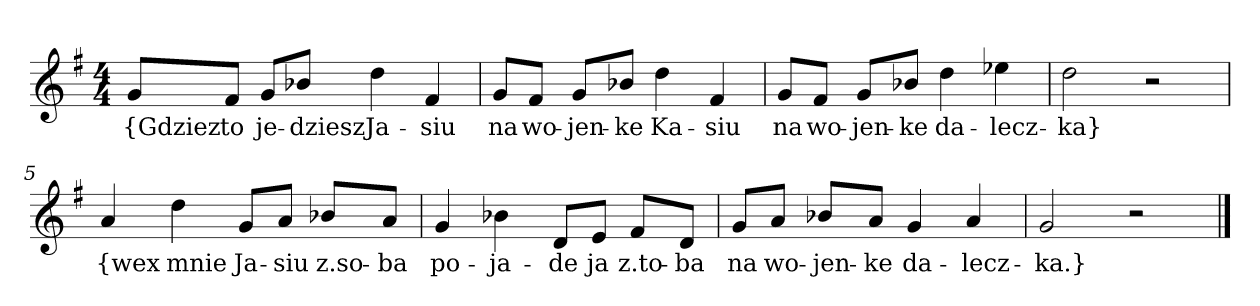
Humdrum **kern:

**kern	**text
*part1	*part1
*staff1	*staff1
*clefG2	*
*k[f#]	*
*M4/4	*
=	=
8g/L	{Gdziez
8f#/J	to
8g/L	je-
8b-X/J	-dziesz
4dd	Ja-
4f#	-siu
=2	=2
8g/L	na
8f#/J	wo-
8g/L	-jen-
8b-X/J	-ke
4dd	Ka-
4f#	-siu
=3	=3
8g/L	na
8f#/J	wo-
8g/L	-jen-
8b-X/J	-ke
4dd	da-
4ee-X	-lecz-
=4	=4
2dd	-ka}
2r	.
=5y	=5y
4a	{wex
4dd	mnie
8g/L	Ja-
8a/J	-siu
8b-X/L	z.so-
8a/J	-ba
=6	=6
4g	po-
4b-X	-ja-
8d/L	-de
8e/J	ja
8f#/L	z.to-
8d/J	-ba
=7	=7
8g/L	na
8a/J	wo-
8b-X/L	-jen-
8a/J	-ke
4g	da-
4a	-lecz-
=8	=8
2g	-ka.}
2r	.
==	==
*-	*-
